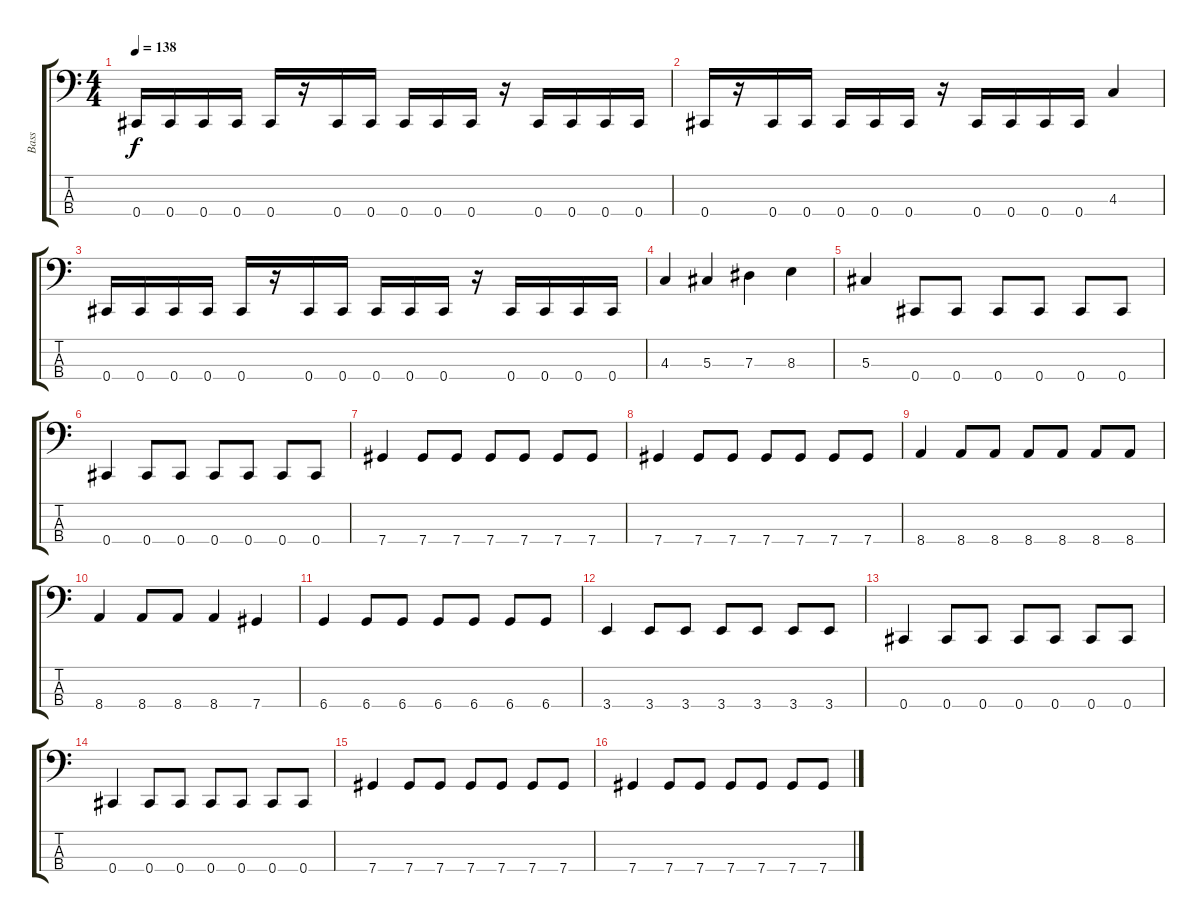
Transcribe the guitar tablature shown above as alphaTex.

\track ("Bass" "Bass") {instrument electricbassfinger}
\staff {score tabs}
\tuning (Gb2 Db2 Ab1 Db1) {hide}
\ts (4 4)
\tempo 138
\clef f4
\ks c
0.4.16{dy f} 0.4.16 0.4.16 0.4.16 0.4.16 r.16 0.4.16 0.4.16 0.4.16 0.4.16 0.4.16 r.16 0.4.16 0.4.16 0.4.16 0.4.16 |
0.4.16 r.16 0.4.16 0.4.16 0.4.16 0.4.16 0.4.16 r.16 0.4.16 0.4.16 0.4.16 0.4.16 4.3.4 |
0.4.16 0.4.16 0.4.16 0.4.16 0.4.16 r.16 0.4.16 0.4.16 0.4.16 0.4.16 0.4.16 r.16 0.4.16 0.4.16 0.4.16 0.4.16 |
4.3.4 5.3.4 7.3.4 8.3.4 |
5.3.4 0.4.8 0.4.8 0.4.8 0.4.8 0.4.8 0.4.8 |
0.4.4 0.4.8 0.4.8 0.4.8 0.4.8 0.4.8 0.4.8 |
7.4.4 7.4.8 7.4.8 7.4.8 7.4.8 7.4.8 7.4.8 |
7.4.4 7.4.8 7.4.8 7.4.8 7.4.8 7.4.8 7.4.8 |
8.4.4 8.4.8 8.4.8 8.4.8 8.4.8 8.4.8 8.4.8 |
8.4.4 8.4.8 8.4.8 8.4.4 7.4.4 |
6.4.4 6.4.8 6.4.8 6.4.8 6.4.8 6.4.8 6.4.8 |
3.4.4 3.4.8 3.4.8 3.4.8 3.4.8 3.4.8 3.4.8 |
0.4.4 0.4.8 0.4.8 0.4.8 0.4.8 0.4.8 0.4.8 |
0.4.4 0.4.8 0.4.8 0.4.8 0.4.8 0.4.8 0.4.8 |
7.4.4 7.4.8 7.4.8 7.4.8 7.4.8 7.4.8 7.4.8 |
7.4.4 7.4.8 7.4.8 7.4.8 7.4.8 7.4.8 7.4.8
